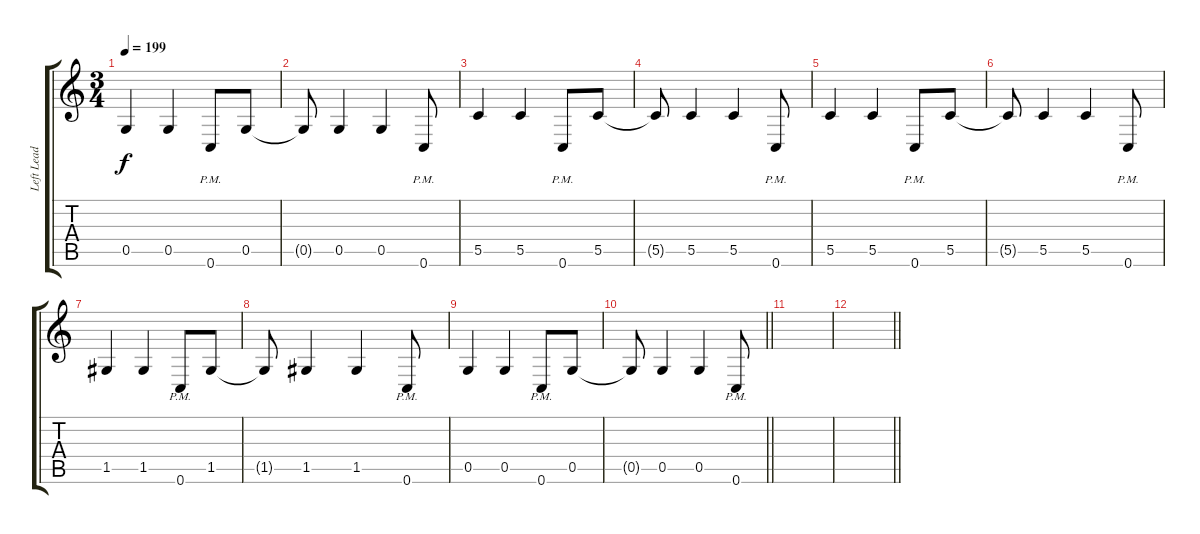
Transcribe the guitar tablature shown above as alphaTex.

\track ("Left Lead 1" "Left Lead ") {instrument distortionguitar}
\staff {score tabs}
\tuning (D4 A3 F3 C3 G2 C2) {hide}
\ts (3 4)
\tempo 199
\clef g2
\ks c
0.5.4{dy f} 0.5.4 0.6{pm}.8 0.5.8 |
0.5{t}.8 0.5.4 0.5.4 0.6{pm}.8 |
5.5.4 5.5.4 0.6{pm}.8 5.5.8 |
5.5{t}.8 5.5.4 5.5.4 0.6{pm}.8 |
5.5.4 5.5.4 0.6{pm}.8 5.5.8 |
5.5{t}.8 5.5.4 5.5.4 0.6{pm}.8 |
1.5.4 1.5.4 0.6{pm}.8 1.5.8 |
1.5{t}.8 1.5.4 1.5.4 0.6{pm}.8 |
0.5.4 0.5.4 0.6{pm}.8 0.5.8 |
\barLineRight lightlight
0.5{t}.8 0.5.4 0.5.4 0.6{pm}.8 |
\section ("" "")
|
\barLineRight lightlight
